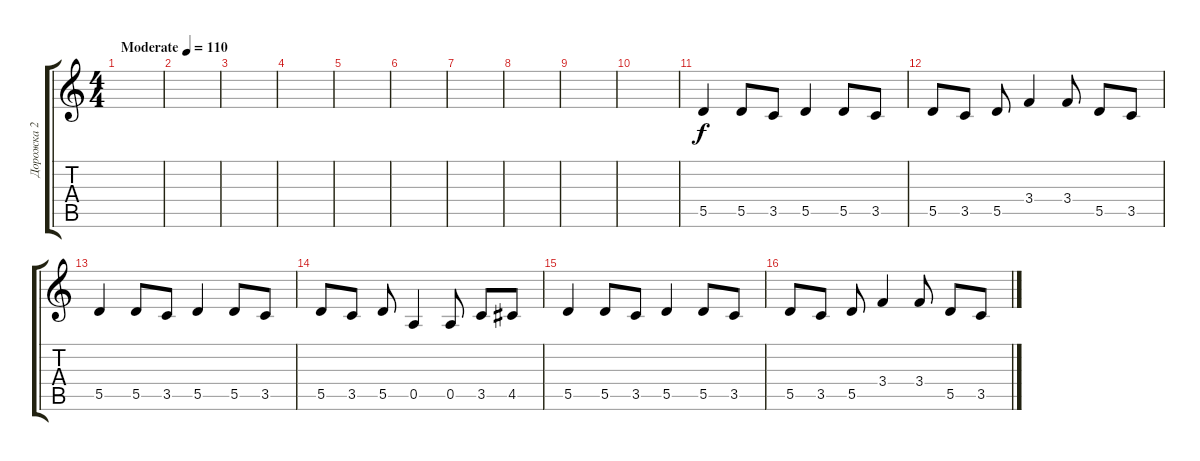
\track ("Дорожка 2" "Дорожка 2") {instrument overdrivenguitar}
\staff {score tabs}
\tuning (E4 B3 G3 D3 A2 E2) {hide}
\ts (4 4)
\tempo (110 "Moderate")
\clef g2
\ks c
|
|
|
|
|
|
|
|
|
|
5.5.4 5.5.8 3.5.8 5.5.4 5.5.8 3.5.8 |
5.5.8 3.5.8 5.5.8 3.4.4 3.4.8 5.5.8 3.5.8 |
5.5.4 5.5.8 3.5.8 5.5.4 5.5.8 3.5.8 |
5.5.8 3.5.8 5.5.8 0.5.4 0.5.8 3.5.8 4.5.8 |
5.5.4 5.5.8 3.5.8 5.5.4 5.5.8 3.5.8 |
5.5.8 3.5.8 5.5.8 3.4.4 3.4.8 5.5.8 3.5.8
